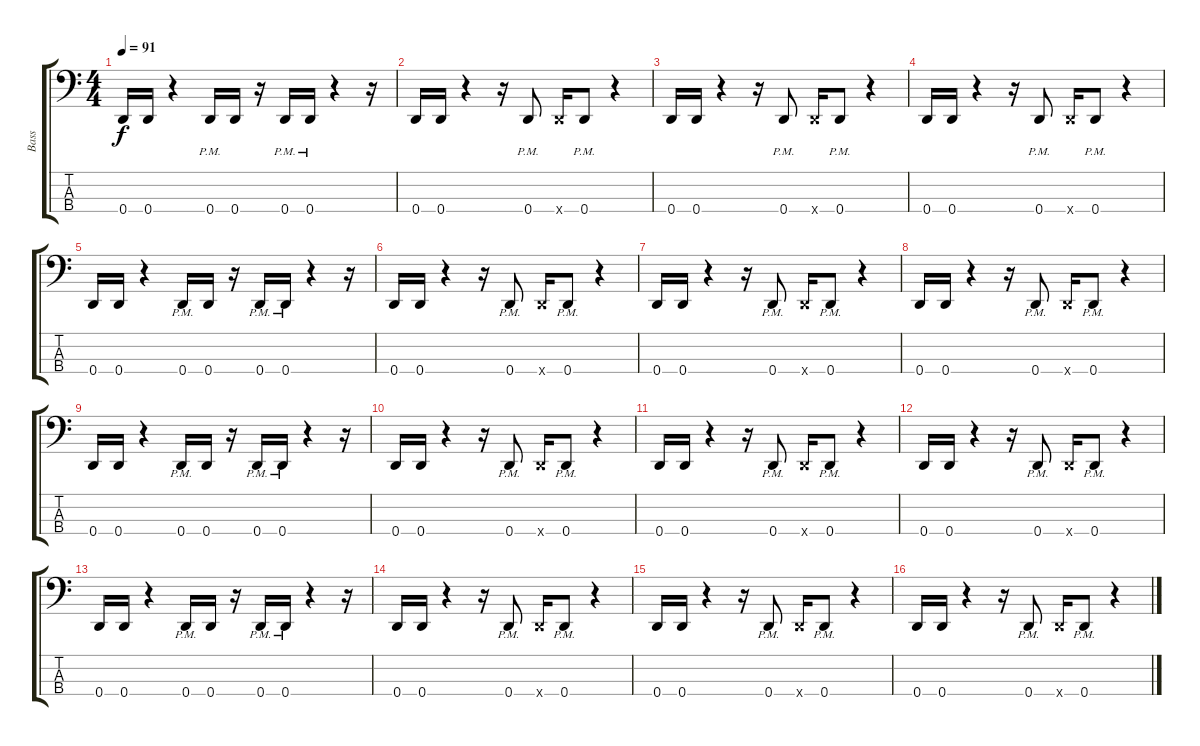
\track ("Bass" "Bass") {instrument electricbassfinger}
\staff {score tabs}
\tuning (F2 C2 G1 D1) {hide}
\ts (4 4)
\tempo 91
\clef f4
\ks c
0.4.16{dy f} 0.4.16 r.4 0.4{pm}.16 0.4.16 r.16 0.4{pm}.16 0.4{pm}.16 r.4 r.16 |
0.4.16 0.4.16 r.4 r.16 0.4{pm}.8 0.4{x}.16 0.4{pm}.8 r.4 |
0.4.16 0.4.16 r.4 r.16 0.4{pm}.8 0.4{x}.16 0.4{pm}.8 r.4 |
0.4.16 0.4.16 r.4 r.16 0.4{pm}.8 0.4{x}.16 0.4{pm}.8 r.4 |
0.4.16 0.4.16 r.4 0.4{pm}.16 0.4.16 r.16 0.4{pm}.16 0.4{pm}.16 r.4 r.16 |
0.4.16 0.4.16 r.4 r.16 0.4{pm}.8 0.4{x}.16 0.4{pm}.8 r.4 |
0.4.16 0.4.16 r.4 r.16 0.4{pm}.8 0.4{x}.16 0.4{pm}.8 r.4 |
0.4.16 0.4.16 r.4 r.16 0.4{pm}.8 0.4{x}.16 0.4{pm}.8 r.4 |
0.4.16 0.4.16 r.4 0.4{pm}.16 0.4.16 r.16 0.4{pm}.16 0.4{pm}.16 r.4 r.16 |
0.4.16 0.4.16 r.4 r.16 0.4{pm}.8 0.4{x}.16 0.4{pm}.8 r.4 |
0.4.16 0.4.16 r.4 r.16 0.4{pm}.8 0.4{x}.16 0.4{pm}.8 r.4 |
0.4.16 0.4.16 r.4 r.16 0.4{pm}.8 0.4{x}.16 0.4{pm}.8 r.4 |
0.4.16{volume 12} 0.4.16 r.4 0.4{pm}.16 0.4.16 r.16 0.4{pm}.16{volume 10} 0.4{pm}.16 r.4 r.16 |
0.4.16{volume 8} 0.4.16 r.4 r.16 0.4{pm}.8 0.4{x}.16{volume 6} 0.4{pm}.8 r.4 |
0.4.16{volume 4} 0.4.16 r.4 r.16 0.4{pm}.8 0.4{x}.16 0.4{pm}.8 r.4 |
0.4.16{volume 2} 0.4.16 r.4 r.16 0.4{pm}.8 0.4{x}.16 0.4{pm}.8 r.4
